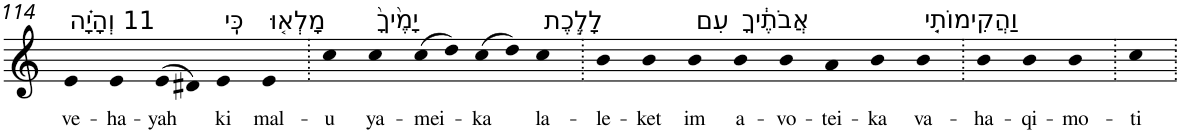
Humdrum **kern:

**kern	**text
*part1	*part1
*staff1	*staff1
*I"Piano	*
*I'Pno	*
!!LO:PB:g=z
*clefG2	*
*k[]	*
=114	=114
!LO:TX:a:t=11 וְהָיָ֗ה	!
!	!LO:LY:b
4e	ve-
!	!LO:LY:b
4e	-ha-
!	!LO:LY:b
(>8e	-yah
8d#X)	.
!LO:TX:a:t=כִּֽי	!
!	!LO:LY:b
4e	ki
!LO:TX:a:t=מָלְא֤וּ	!
!	!LO:LY:b
4e	mal-
=115.	=115.
!	!LO:LY:b
4cc	-u
!LO:TX:a:t=יָמֶ֙יךָ֙	!
!	!LO:LY:b
4cc	ya-
!	!LO:LY:b
(>8cc	-mei-
8dd)	.
!	!LO:LY:b
(>8cc	-ka
8dd)	.
!LO:TX:a:t=לָלֶ֣כֶת	!
!	!LO:LY:b
4cc	la-
=116.	=116.
!	!LO:LY:b
4b	-le-
!	!LO:LY:b
4b	-ket
!LO:TX:a:t=עִם	!
!	!LO:LY:b
4b	im
!LO:TX:a:t=אֲבֹתֶ֔יךָ	!
!	!LO:LY:b
4b	a-
!	!LO:LY:b
4b	-vo-
!	!LO:LY:b
4a	-tei-
!	!LO:LY:b
4b	-ka
!LO:TX:a:t=וַהֲקִימוֹתִ֤י	!
!	!LO:LY:b
4b	va-
=117.	=117.
!	!LO:LY:b
4b	-ha-
!	!LO:LY:b
4b	-qi-
!	!LO:LY:b
4b	-mo-
=118.	=118.
!	!LO:LY:b
4cc	-ti
=.	=.
*-	*-
